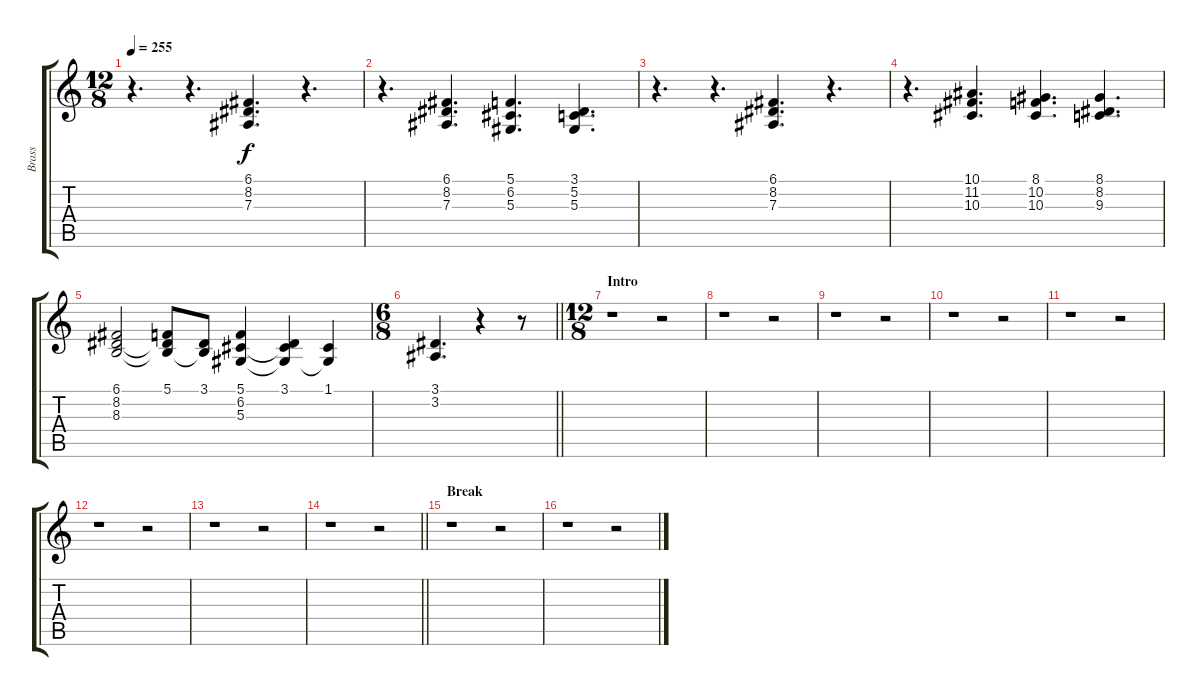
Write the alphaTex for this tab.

\track ("Brass" "Brass") {instrument brasssection}
\staff {score tabs}
\tuning (C4 G3 Eb3 Bb2 F2 C2) {hide}
\ts (12 8)
\tempo 255
\clef g2
\ks c
r.4{d dy f} r.4{d} (6.1 8.2 7.3).4{d} r.4{d} |
r.4{d} (6.1 8.2 7.3).4{d} (5.1 6.2 5.3).4{d} (3.1 5.2 5.3).4{d} |
r.4{d} r.4{d} (6.1 8.2 7.3).4{d} r.4{d} |
r.4{d} (10.1 11.2 10.3).4{d} (8.1 10.2 10.3).4{d} (8.1 8.2 9.3).4{d} |
(6.1 8.2 8.3).2 (5.1 8.2{t} 8.3{t}).8 (3.1 8.3{t}).8 (5.1 6.2 5.3).4 (3.1 6.2{t} 5.3{t}).4 (1.1 5.3{t}).4 |
\ts (6 8)
\barLineRight lightlight
(3.1 3.2).4{d} r.4 r.8 |
\ts (12 8)
\section ("" "Intro")
r.1 r.2 |
r.1 r.2 |
r.1 r.2 |
r.1 r.2 |
r.1 r.2 |
r.1 r.2 |
r.1 r.2 |
\barLineRight lightlight
r.1 r.2 |
\section ("" "Break")
r.1 r.2 |
r.1 r.2
